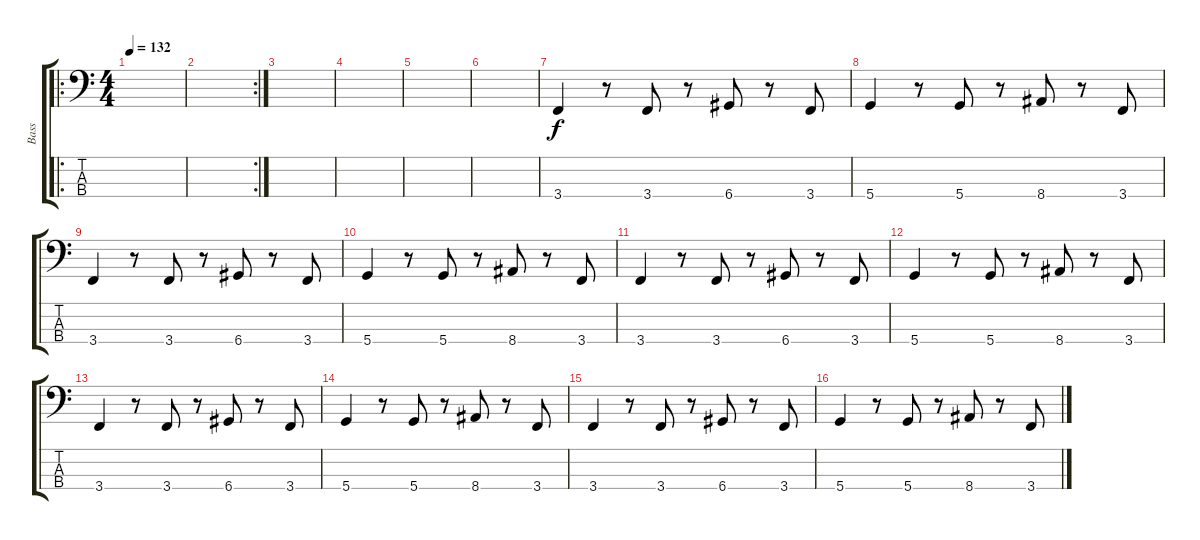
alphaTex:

\track ("Bass" "Bass") {instrument synthbass1}
\staff {score tabs}
\tuning (G2 D2 A1 D1) {hide}
\ro
\ts (4 4)
\tempo 132
\clef f4
\ks c
|
\rc 2
|
|
|
|
|
3.4.4 r.8 3.4.8 r.8 6.4.8 r.8 3.4.8 |
5.4.4 r.8 5.4.8 r.8 8.4.8 r.8 3.4.8 |
3.4.4 r.8 3.4.8 r.8 6.4.8 r.8 3.4.8 |
5.4.4 r.8 5.4.8 r.8 8.4.8 r.8 3.4.8 |
3.4.4 r.8 3.4.8 r.8 6.4.8 r.8 3.4.8 |
5.4.4 r.8 5.4.8 r.8 8.4.8 r.8 3.4.8 |
3.4.4 r.8 3.4.8 r.8 6.4.8 r.8 3.4.8 |
5.4.4 r.8 5.4.8 r.8 8.4.8 r.8 3.4.8 |
3.4.4 r.8 3.4.8 r.8 6.4.8 r.8 3.4.8 |
5.4.4 r.8 5.4.8 r.8 8.4.8 r.8 3.4.8
